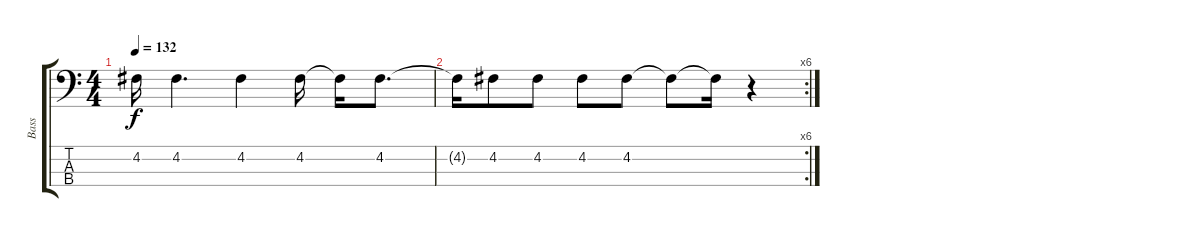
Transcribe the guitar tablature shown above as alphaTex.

\track ("Bass" "Bass") {instrument electricbassfinger}
\staff {score tabs}
\tuning (G2 D2 A1 E1) {hide}
\ts (4 4)
\tempo 132
\clef f4
\ks c
4.2{t}.16{dy f} 4.2.4{d} 4.2.4 4.2.16 4.2{t}.16 4.2.8{d} |
\rc 6
4.2{t}.16 4.2.8 4.2.8 4.2.8 4.2.8 4.2{t}.8 4.2{t}.16 r.4
